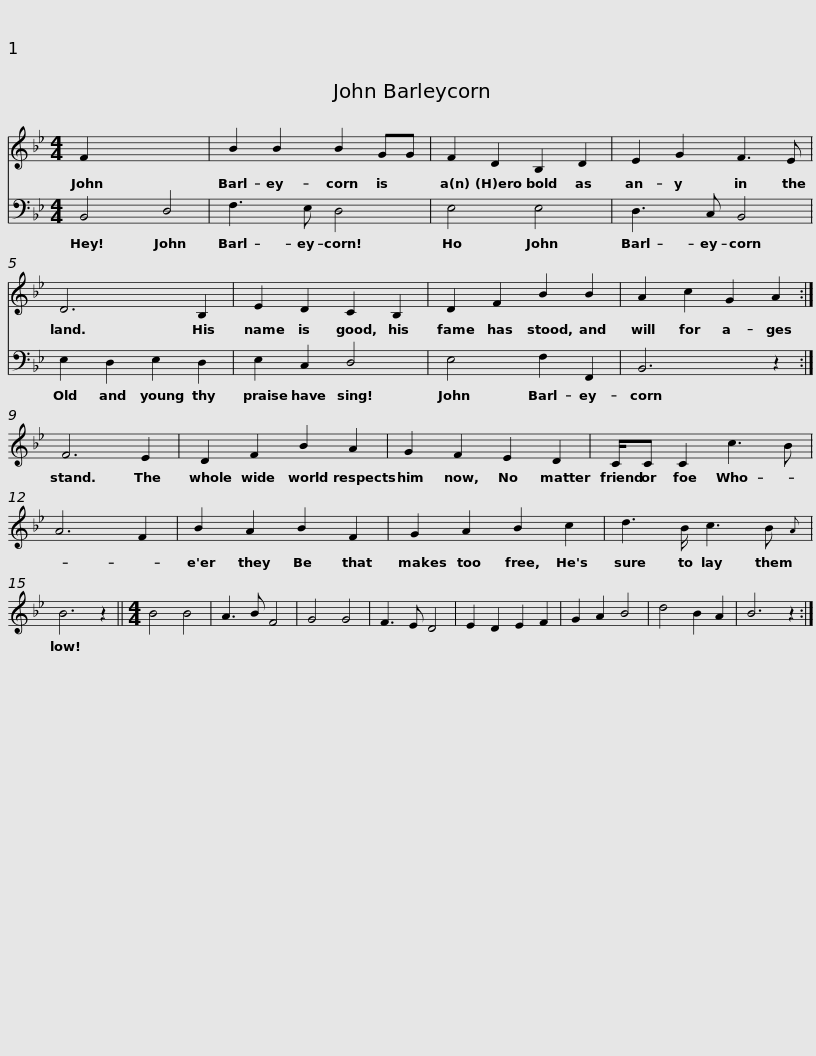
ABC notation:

X:1
%%score 1 2
L:1/8
M:4/4
I:linebreak $
K:Gmin
V:1 treble
V:2 bass
V:1
 F2 x6 | B2 B2 B2 GG | F2 D2 B,2 D2 | E2 G2 F3 E | D6 B,2 |$ %5
 E2 D2 C2 B,2 | D2 F2 B2 B2 | A2 c2 G2 A2 :| F6 E2 | D2 F2 B2 A2 |$ %10
 G2 F2 E2 D2 | C/C C2 c3 B | A6 F2 | B2 A2 B2 F2 | G2 A2 B2 c2 |$ %15
 d3 B/ c3 B{A} | B6 z2 ||[M:4/4] B4 B4 | A3 B F4 | G4 G4 | %20
 F3 E D4 | E2 D2 E2 F2 | G2 A2 B4 | d4 B2 A2 | B6 z2 :| %25
V:2
 B,,4 D,4 | F,3 E, D,4 | E,4 E,4 | D,3 C, B,,4 | E,2 D,2 E,2 D,2 |$ %5
 E,2 C,2 D,4 | E,4 F,2 F,,2 | B,,6 z2 :| x8 | x8 |$ %10
 x8 | x15/2 | x8 | x8 | x8 |$ %15
 x15/2 | x8 || x8 | x8 | x8 | %20
 x8 | x8 | x8 | x8 | x8 :| %25
